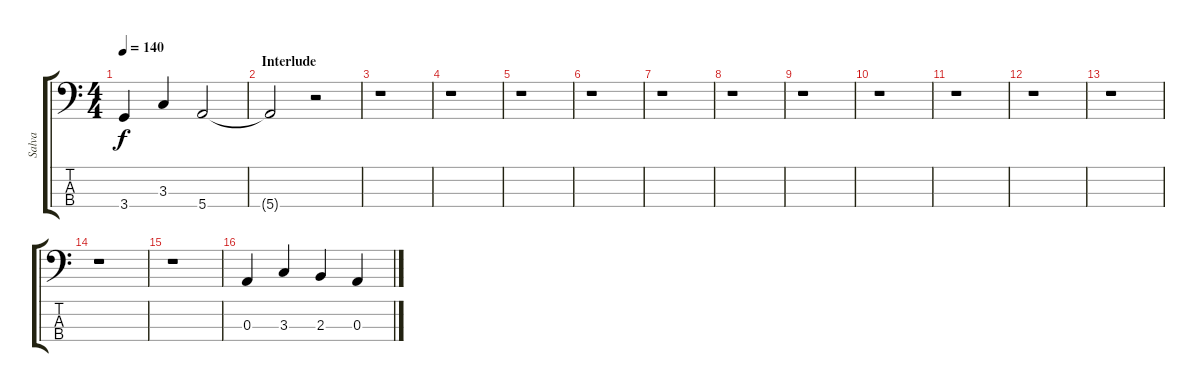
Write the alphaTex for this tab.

\track ("Salva" "Salva") {instrument electricbassfinger}
\staff {score tabs}
\tuning (G2 D2 A1 E1) {hide}
\ts (4 4)
\tempo 140
\clef f4
\ks c
3.4.4{dy f} 3.3.4 5.4.2 |
\section ("" "Interlude")
5.4{t}.2 r.2 |
r.1 |
r.1 |
r.1 |
r.1 |
r.1 |
r.1 |
r.1 |
r.1 |
r.1 |
r.1 |
r.1 |
r.1 |
r.1 |
0.3.4 3.3.4 2.3.4 0.3.4
